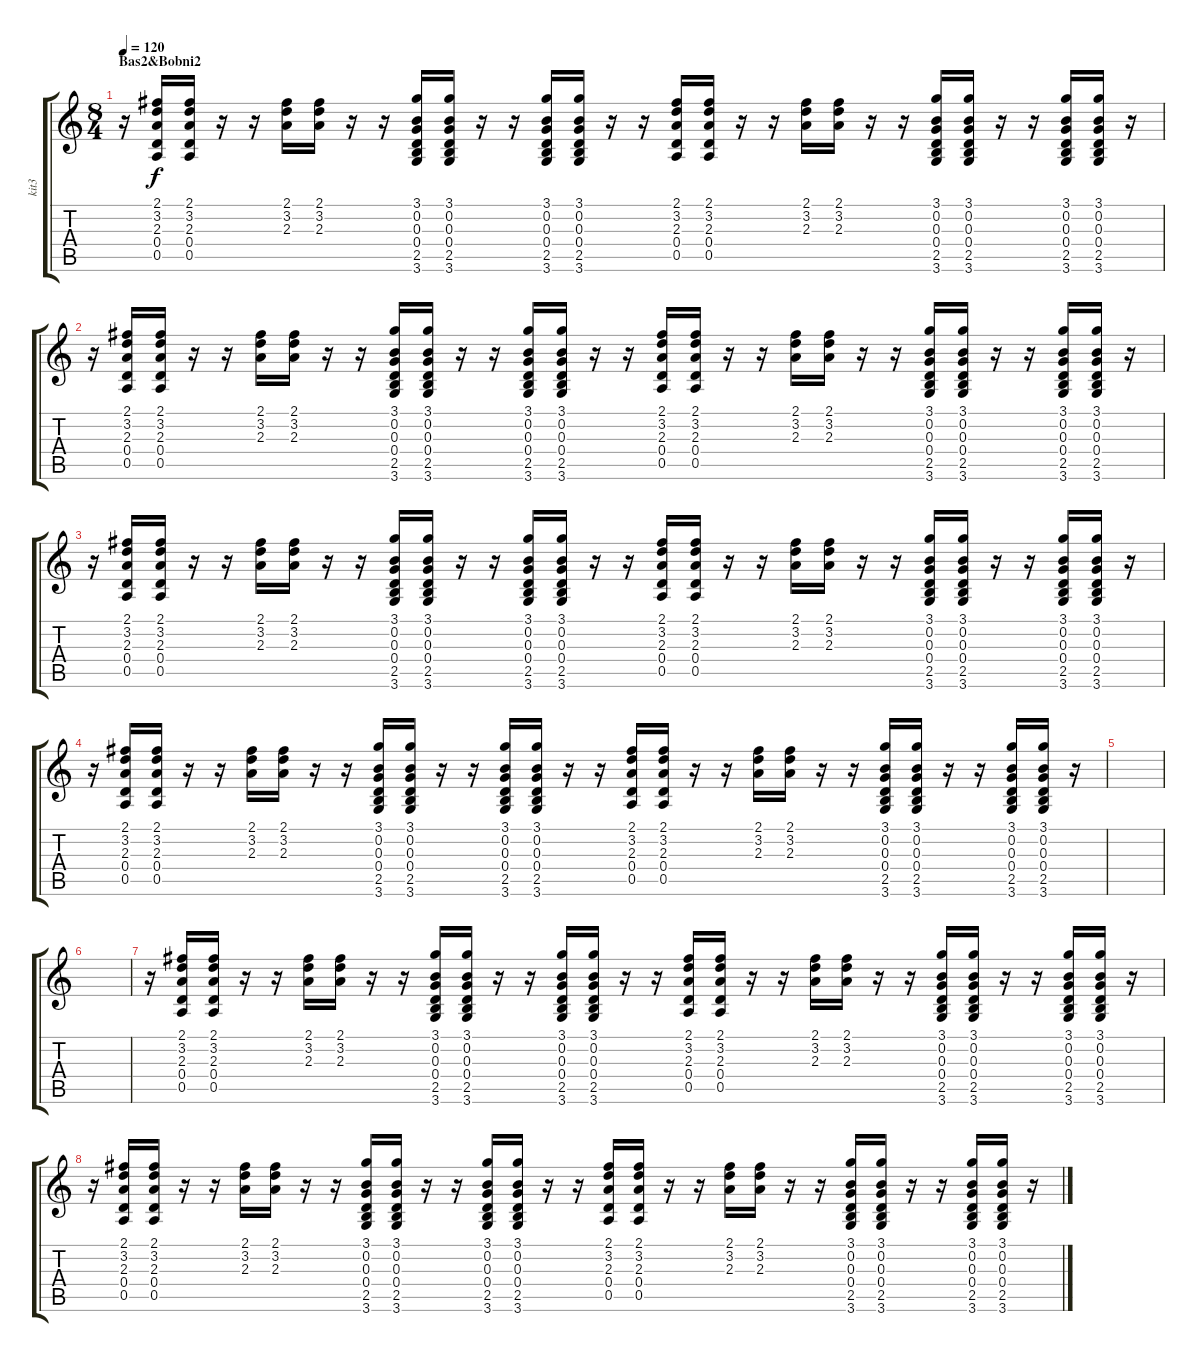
\track ("kit3" "kit3") {instrument acousticguitarnylon}
\staff {score tabs}
\tuning (E4 B3 G3 D3 A2 E2) {hide}
\ts (8 4)
\section ("" "Bas2&Bobni2")
\tempo 120
\clef g2
\ks c
r.16{dy f} (2.1 3.2 2.3 0.4 0.5).16 (2.1 3.2 2.3 0.4 0.5).16 r.16 r.16 (2.1 3.2 2.3).16 (2.1 3.2 2.3).16 r.16 r.16 (3.1 0.2 0.3 0.4 2.5 3.6).16 (3.1 0.2 0.3 0.4 2.5 3.6).16 r.16 r.16 (3.1 0.2 0.3 0.4 2.5 3.6).16 (3.1 0.2 0.3 0.4 2.5 3.6).16 r.16 r.16 (2.1 3.2 2.3 0.4 0.5).16 (2.1 3.2 2.3 0.4 0.5).16 r.16 r.16 (2.1 3.2 2.3).16 (2.1 3.2 2.3).16 r.16 r.16 (3.1 0.2 0.3 0.4 2.5 3.6).16 (3.1 0.2 0.3 0.4 2.5 3.6).16 r.16 r.16 (3.1 0.2 0.3 0.4 2.5 3.6).16 (3.1 0.2 0.3 0.4 2.5 3.6).16 r.16 |
r.16 (2.1 3.2 2.3 0.4 0.5).16 (2.1 3.2 2.3 0.4 0.5).16 r.16 r.16 (2.1 3.2 2.3).16 (2.1 3.2 2.3).16 r.16 r.16 (3.1 0.2 0.3 0.4 2.5 3.6).16 (3.1 0.2 0.3 0.4 2.5 3.6).16 r.16 r.16 (3.1 0.2 0.3 0.4 2.5 3.6).16 (3.1 0.2 0.3 0.4 2.5 3.6).16 r.16 r.16 (2.1 3.2 2.3 0.4 0.5).16 (2.1 3.2 2.3 0.4 0.5).16 r.16 r.16 (2.1 3.2 2.3).16 (2.1 3.2 2.3).16 r.16 r.16 (3.1 0.2 0.3 0.4 2.5 3.6).16 (3.1 0.2 0.3 0.4 2.5 3.6).16 r.16 r.16 (3.1 0.2 0.3 0.4 2.5 3.6).16 (3.1 0.2 0.3 0.4 2.5 3.6).16 r.16 |
r.16 (2.1 3.2 2.3 0.4 0.5).16 (2.1 3.2 2.3 0.4 0.5).16 r.16 r.16 (2.1 3.2 2.3).16 (2.1 3.2 2.3).16 r.16 r.16 (3.1 0.2 0.3 0.4 2.5 3.6).16 (3.1 0.2 0.3 0.4 2.5 3.6).16 r.16 r.16 (3.1 0.2 0.3 0.4 2.5 3.6).16 (3.1 0.2 0.3 0.4 2.5 3.6).16 r.16 r.16 (2.1 3.2 2.3 0.4 0.5).16 (2.1 3.2 2.3 0.4 0.5).16 r.16 r.16 (2.1 3.2 2.3).16 (2.1 3.2 2.3).16 r.16 r.16 (3.1 0.2 0.3 0.4 2.5 3.6).16 (3.1 0.2 0.3 0.4 2.5 3.6).16 r.16 r.16 (3.1 0.2 0.3 0.4 2.5 3.6).16 (3.1 0.2 0.3 0.4 2.5 3.6).16 r.16 |
r.16 (2.1 3.2 2.3 0.4 0.5).16 (2.1 3.2 2.3 0.4 0.5).16 r.16 r.16 (2.1 3.2 2.3).16 (2.1 3.2 2.3).16 r.16 r.16 (3.1 0.2 0.3 0.4 2.5 3.6).16 (3.1 0.2 0.3 0.4 2.5 3.6).16 r.16 r.16 (3.1 0.2 0.3 0.4 2.5 3.6).16 (3.1 0.2 0.3 0.4 2.5 3.6).16 r.16 r.16 (2.1 3.2 2.3 0.4 0.5).16 (2.1 3.2 2.3 0.4 0.5).16 r.16 r.16 (2.1 3.2 2.3).16 (2.1 3.2 2.3).16 r.16 r.16 (3.1 0.2 0.3 0.4 2.5 3.6).16 (3.1 0.2 0.3 0.4 2.5 3.6).16 r.16 r.16 (3.1 0.2 0.3 0.4 2.5 3.6).16 (3.1 0.2 0.3 0.4 2.5 3.6).16 r.16 |
|
|
r.16 (2.1 3.2 2.3 0.4 0.5).16 (2.1 3.2 2.3 0.4 0.5).16 r.16 r.16 (2.1 3.2 2.3).16 (2.1 3.2 2.3).16 r.16 r.16 (3.1 0.2 0.3 0.4 2.5 3.6).16 (3.1 0.2 0.3 0.4 2.5 3.6).16 r.16 r.16 (3.1 0.2 0.3 0.4 2.5 3.6).16 (3.1 0.2 0.3 0.4 2.5 3.6).16 r.16 r.16 (2.1 3.2 2.3 0.4 0.5).16 (2.1 3.2 2.3 0.4 0.5).16 r.16 r.16 (2.1 3.2 2.3).16 (2.1 3.2 2.3).16 r.16 r.16 (3.1 0.2 0.3 0.4 2.5 3.6).16 (3.1 0.2 0.3 0.4 2.5 3.6).16 r.16 r.16 (3.1 0.2 0.3 0.4 2.5 3.6).16 (3.1 0.2 0.3 0.4 2.5 3.6).16 r.16 |
r.16 (2.1 3.2 2.3 0.4 0.5).16 (2.1 3.2 2.3 0.4 0.5).16 r.16 r.16 (2.1 3.2 2.3).16 (2.1 3.2 2.3).16 r.16 r.16 (3.1 0.2 0.3 0.4 2.5 3.6).16 (3.1 0.2 0.3 0.4 2.5 3.6).16 r.16 r.16 (3.1 0.2 0.3 0.4 2.5 3.6).16 (3.1 0.2 0.3 0.4 2.5 3.6).16 r.16 r.16 (2.1 3.2 2.3 0.4 0.5).16 (2.1 3.2 2.3 0.4 0.5).16 r.16 r.16 (2.1 3.2 2.3).16 (2.1 3.2 2.3).16 r.16 r.16 (3.1 0.2 0.3 0.4 2.5 3.6).16 (3.1 0.2 0.3 0.4 2.5 3.6).16 r.16 r.16 (3.1 0.2 0.3 0.4 2.5 3.6).16 (3.1 0.2 0.3 0.4 2.5 3.6).16 r.16
